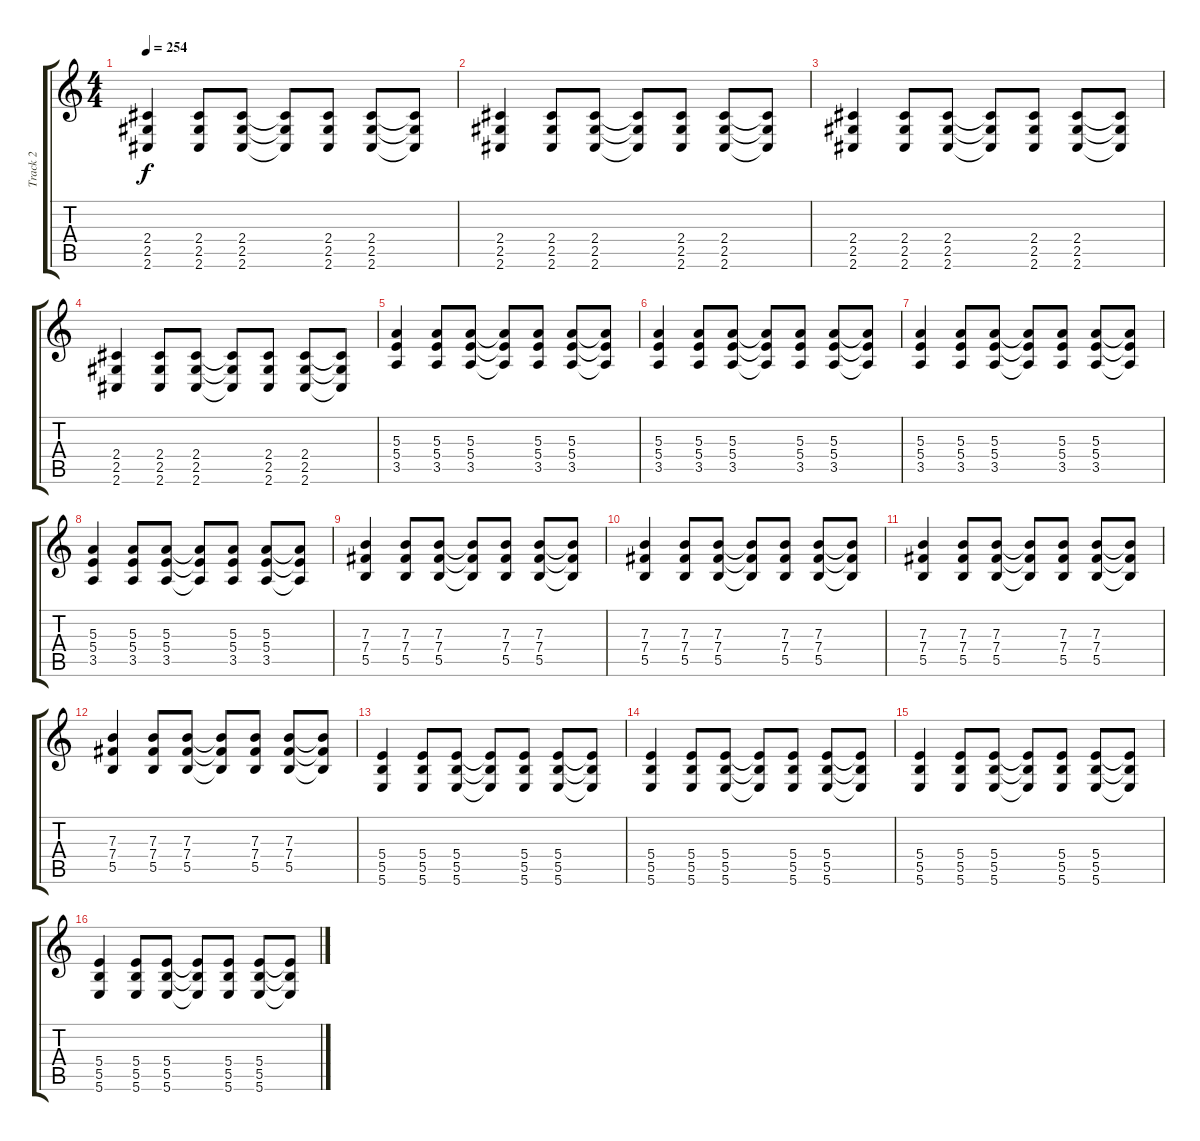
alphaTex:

\track ("Track 2" "Track 2") {instrument distortionguitar}
\staff {score tabs}
\tuning (Db4 Ab3 E3 B2 Gb2 B1) {hide}
\ts (4 4)
\tempo 254
\clef g2
\ks c
(2.4 2.5 2.6).4{dy f} (2.4 2.5 2.6).8 (2.4 2.5 2.6).8 (2.4{t} 2.5{t} 2.6{t}).8 (2.4 2.5 2.6).8 (2.4 2.5 2.6).8 (2.4{t} 2.5{t} 2.6{t}).8 |
(2.4 2.5 2.6).4 (2.4 2.5 2.6).8 (2.4 2.5 2.6).8 (2.4{t} 2.5{t} 2.6{t}).8 (2.4 2.5 2.6).8 (2.4 2.5 2.6).8 (2.4{t} 2.5{t} 2.6{t}).8 |
(2.4 2.5 2.6).4 (2.4 2.5 2.6).8 (2.4 2.5 2.6).8 (2.4{t} 2.5{t} 2.6{t}).8 (2.4 2.5 2.6).8 (2.4 2.5 2.6).8 (2.4{t} 2.5{t} 2.6{t}).8 |
(2.4 2.5 2.6).4 (2.4 2.5 2.6).8 (2.4 2.5 2.6).8 (2.4{t} 2.5{t} 2.6{t}).8 (2.4 2.5 2.6).8 (2.4 2.5 2.6).8 (2.4{t} 2.5{t} 2.6{t}).8 |
(5.3 5.4 3.5).4 (5.3 5.4 3.5).8 (5.3 5.4 3.5).8 (5.3{t} 5.4{t} 3.5{t}).8 (5.3 5.4 3.5).8 (5.3 5.4 3.5).8 (5.3{t} 5.4{t} 3.5{t}).8 |
(5.3 5.4 3.5).4 (5.3 5.4 3.5).8 (5.3 5.4 3.5).8 (5.3{t} 5.4{t} 3.5{t}).8 (5.3 5.4 3.5).8 (5.3 5.4 3.5).8 (5.3{t} 5.4{t} 3.5{t}).8 |
(5.3 5.4 3.5).4 (5.3 5.4 3.5).8 (5.3 5.4 3.5).8 (5.3{t} 5.4{t} 3.5{t}).8 (5.3 5.4 3.5).8 (5.3 5.4 3.5).8 (5.3{t} 5.4{t} 3.5{t}).8 |
(5.3 5.4 3.5).4 (5.3 5.4 3.5).8 (5.3 5.4 3.5).8 (5.3{t} 5.4{t} 3.5{t}).8 (5.3 5.4 3.5).8 (5.3 5.4 3.5).8 (5.3{t} 5.4{t} 3.5{t}).8 |
(7.3 7.4 5.5).4 (7.3 7.4 5.5).8 (7.3 7.4 5.5).8 (7.3{t} 7.4{t} 5.5{t}).8 (7.3 7.4 5.5).8 (7.3 7.4 5.5).8 (7.3{t} 7.4{t} 5.5{t}).8 |
(7.3 7.4 5.5).4 (7.3 7.4 5.5).8 (7.3 7.4 5.5).8 (7.3{t} 7.4{t} 5.5{t}).8 (7.3 7.4 5.5).8 (7.3 7.4 5.5).8 (7.3{t} 7.4{t} 5.5{t}).8 |
(7.3 7.4 5.5).4 (7.3 7.4 5.5).8 (7.3 7.4 5.5).8 (7.3{t} 7.4{t} 5.5{t}).8 (7.3 7.4 5.5).8 (7.3 7.4 5.5).8 (7.3{t} 7.4{t} 5.5{t}).8 |
(7.3 7.4 5.5).4 (7.3 7.4 5.5).8 (7.3 7.4 5.5).8 (7.3{t} 7.4{t} 5.5{t}).8 (7.3 7.4 5.5).8 (7.3 7.4 5.5).8 (7.3{t} 7.4{t} 5.5{t}).8 |
(5.4 5.5 5.6).4 (5.4 5.5 5.6).8 (5.4 5.5 5.6).8 (5.4{t} 5.5{t} 5.6{t}).8 (5.4 5.5 5.6).8 (5.4 5.5 5.6).8 (5.4{t} 5.5{t} 5.6{t}).8 |
(5.4 5.5 5.6).4 (5.4 5.5 5.6).8 (5.4 5.5 5.6).8 (5.4{t} 5.5{t} 5.6{t}).8 (5.4 5.5 5.6).8 (5.4 5.5 5.6).8 (5.4{t} 5.5{t} 5.6{t}).8 |
(5.4 5.5 5.6).4 (5.4 5.5 5.6).8 (5.4 5.5 5.6).8 (5.4{t} 5.5{t} 5.6{t}).8 (5.4 5.5 5.6).8 (5.4 5.5 5.6).8 (5.4{t} 5.5{t} 5.6{t}).8 |
(5.4 5.5 5.6).4 (5.4 5.5 5.6).8 (5.4 5.5 5.6).8 (5.4{t} 5.5{t} 5.6{t}).8 (5.4 5.5 5.6).8 (5.4 5.5 5.6).8 (5.4{t} 5.5{t} 5.6{t}).8
